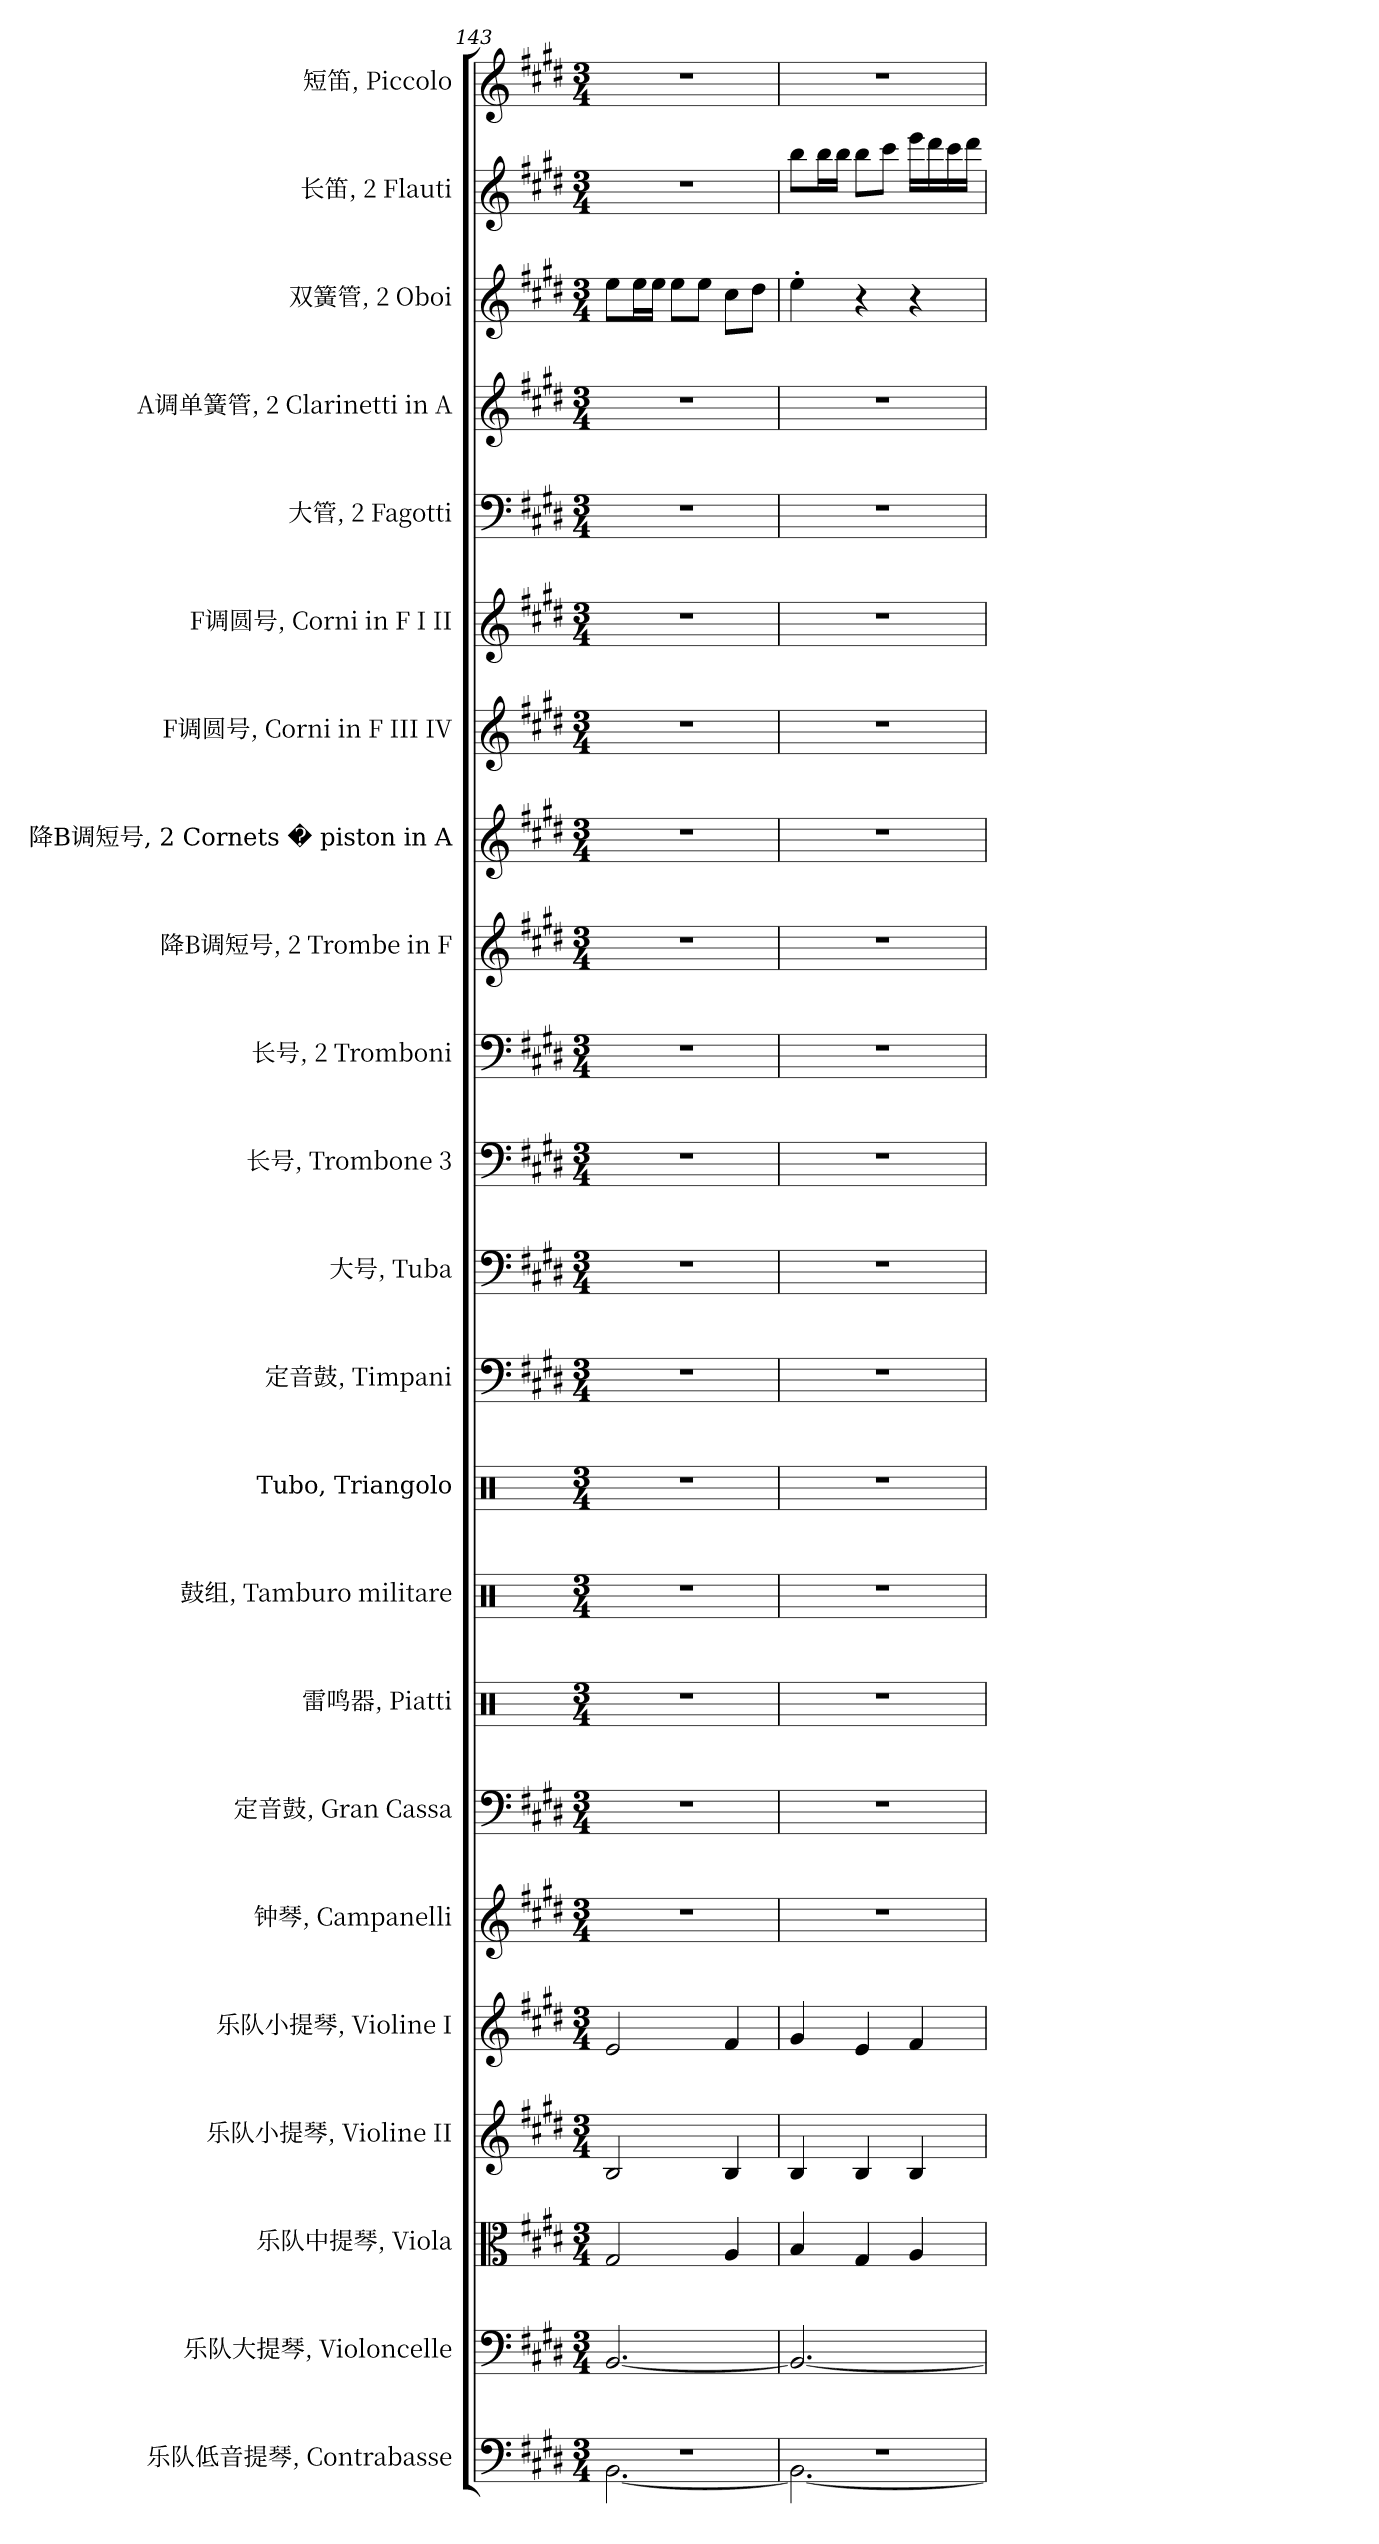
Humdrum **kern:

**kern	**kern	**kern	**kern	**kern	**kern	**kern	**kern	**kern	**kern	**kern	**kern	**kern	**kern	**kern	**kern	**kern	**kern	**kern	**kern	**kern	**kern	**kern
*part23	*part22	*part21	*part20	*part19	*part18	*part17	*part16	*part15	*part14	*part13	*part12	*part11	*part10	*part9	*part8	*part7	*part6	*part5	*part4	*part3	*part2	*part1
*staff23	*staff22	*staff21	*staff20	*staff19	*staff18	*staff17	*staff16	*staff15	*staff14	*staff13	*staff12	*staff11	*staff10	*staff9	*staff8	*staff7	*staff6	*staff5	*staff4	*staff3	*staff2	*staff1
*I"乐队低音提琴, Contrabasse	*I"乐队大提琴, Violoncelle	*I"乐队中提琴, Viola	*I"乐队小提琴, Violine II	*I"乐队小提琴, Violine I	*I"钟琴, Campanelli	*I"定音鼓, Gran Cassa	*I"雷鸣器, Piatti	*I"鼓组, Tamburo militare	*I"Tubo, Triangolo	*I"定音鼓, Timpani	*I"大号, Tuba	*I"长号, Trombone 3	*I"长号, 2 Tromboni	*I"降B调短号, 2 Trombe in F	*I"降B调短号, 2 Cornets � piston in A	*I"F调圆号, Corni in F III IV	*I"F调圆号, Corni in F I II	*I"大管, 2 Fagotti	*I"A调单簧管, 2 Clarinetti in A	*I"双簧管, 2 Oboi	*I"长笛, 2 Flauti	*I"短笛, Piccolo
*I'Cbs.	*	*	*	*	*	*	*	*	*I'Tu.	*I'Timp.	*I'Tba.	*I'Tbn.	*I'Tbn.	*	*I'B♭ Cnt.	*	*	*	*I'A Cl.	*I'Ob.	*I'Fl.	*I'Picc.
*clefF4	*clefF4	*clefC3	*clefG2	*clefG2	*clefG2	*clefF4	*clefX	*clefX	*clefX	*clefF4	*clefF4	*clefF4	*clefF4	*clefG2	*clefG2	*clefG2	*clefG2	*clefF4	*clefG2	*clefG2	*clefG2	*clefG2
*ITrd7c12	*	*	*	*	*ITrd-14c-24	*	*	*	*	*	*	*	*	*ITrd1c2	*ITrd1c2	*ITrd4c7	*ITrd4c7	*	*ITrd2c3	*	*	*ITrd-7c-12
*k[f#c#g#d#]	*k[f#c#g#d#]	*k[f#c#g#d#]	*k[f#c#g#d#]	*k[f#c#g#d#]	*k[f#c#g#d#]	*k[f#c#g#d#]	*k[]	*k[]	*k[]	*k[f#c#g#d#]	*k[f#c#g#d#]	*k[f#c#g#d#]	*k[f#c#g#d#]	*k[f#c#]	*k[f#c#]	*k[f#c#g#]	*k[f#c#g#]	*k[f#c#g#d#]	*k[f#c#g#d#a#e#b#]	*k[f#c#g#d#]	*k[f#c#g#d#]	*k[f#c#g#d#]
*M3/4	*M3/4	*M3/4	*M3/4	*M3/4	*M3/4	*M3/4	*M3/4	*M3/4	*M3/4	*M3/4	*M3/4	*M3/4	*M3/4	*M3/4	*M3/4	*M3/4	*M3/4	*M3/4	*M3/4	*M3/4	*M3/4	*M3/4
*MM113	*MM113	*MM113	*MM113	*MM113	*MM113	*MM113	*MM113	*MM113	*MM113	*MM113	*MM113	*MM113	*MM113	*MM113	*MM113	*MM113	*MM113	*MM113	*MM113	*MM113	*MM113	*MM113
=143	=143	=143	=143	=143	=143	=143	=143	=143	=143	=143	=143	=143	=143	=143	=143	=143	=143	=143	=143	=143	=143	=143
*^	*	*	*	*	*	*	*	*	*	*	*	*	*	*	*	*	*	*	*	*	*	*
2.r	[2.BBB\	[2.BB/	2G#/	2B/	2e/	2.r	2.r	2.r	2.r	2.r	2.r	2.r	2.r	2.r	2.r	2.r	2.r	2.r	2.r	2.r	8ee\L	2.r	2.r
.	.	.	.	.	.	.	.	.	.	.	.	.	.	.	.	.	.	.	.	.	16ee\L	.	.
.	.	.	.	.	.	.	.	.	.	.	.	.	.	.	.	.	.	.	.	.	16ee\JJ	.	.
.	.	.	.	.	.	.	.	.	.	.	.	.	.	.	.	.	.	.	.	.	8ee\L	.	.
.	.	.	.	.	.	.	.	.	.	.	.	.	.	.	.	.	.	.	.	.	8ee\J	.	.
.	.	.	4A/	4B/	4f#/	.	.	.	.	.	.	.	.	.	.	.	.	.	.	.	8cc#\L	.	.
.	.	.	.	.	.	.	.	.	.	.	.	.	.	.	.	.	.	.	.	.	8dd#\J	.	.
!!LO:PB:g=z
=144	=144	=144	=144	=144	=144	=144	=144	=144	=144	=144	=144	=144	=144	=144	=144	=144	=144	=144	=144	=144	=144	=144	=144
*	*	*	*	*	*	*	*	*	*	*	*	*	*	*	*	*	*	*	*	*	*	*	*MM113
2.r	2.BBB\_	2.BB/_	4B/	4B/	4g#/	2.r	2.r	2.r	2.r	2.r	2.r	2.r	2.r	2.r	2.r	2.r	2.r	2.r	2.r	2.r	4ee'\	8bb\L	2.r
.	.	.	.	.	.	.	.	.	.	.	.	.	.	.	.	.	.	.	.	.	.	16bb\L	.
.	.	.	.	.	.	.	.	.	.	.	.	.	.	.	.	.	.	.	.	.	.	16bb\JJ	.
.	.	.	4G#/	4B/	4e/	.	.	.	.	.	.	.	.	.	.	.	.	.	.	.	4r	8bb\L	.
.	.	.	.	.	.	.	.	.	.	.	.	.	.	.	.	.	.	.	.	.	.	8ccc#\J	.
.	.	.	4A/	4B/	4f#/	.	.	.	.	.	.	.	.	.	.	.	.	.	.	.	4r	16eee\LL	.
.	.	.	.	.	.	.	.	.	.	.	.	.	.	.	.	.	.	.	.	.	.	16ddd#\	.
.	.	.	.	.	.	.	.	.	.	.	.	.	.	.	.	.	.	.	.	.	.	16ccc#\	.
.	.	.	.	.	.	.	.	.	.	.	.	.	.	.	.	.	.	.	.	.	.	16ddd#\JJ	.
*v	*v	*	*	*	*	*	*	*	*	*	*	*	*	*	*	*	*	*	*	*	*	*	*
=	=	=	=	=	=	=	=	=	=	=	=	=	=	=	=	=	=	=	=	=	=	=
*-	*-	*-	*-	*-	*-	*-	*-	*-	*-	*-	*-	*-	*-	*-	*-	*-	*-	*-	*-	*-	*-	*-
